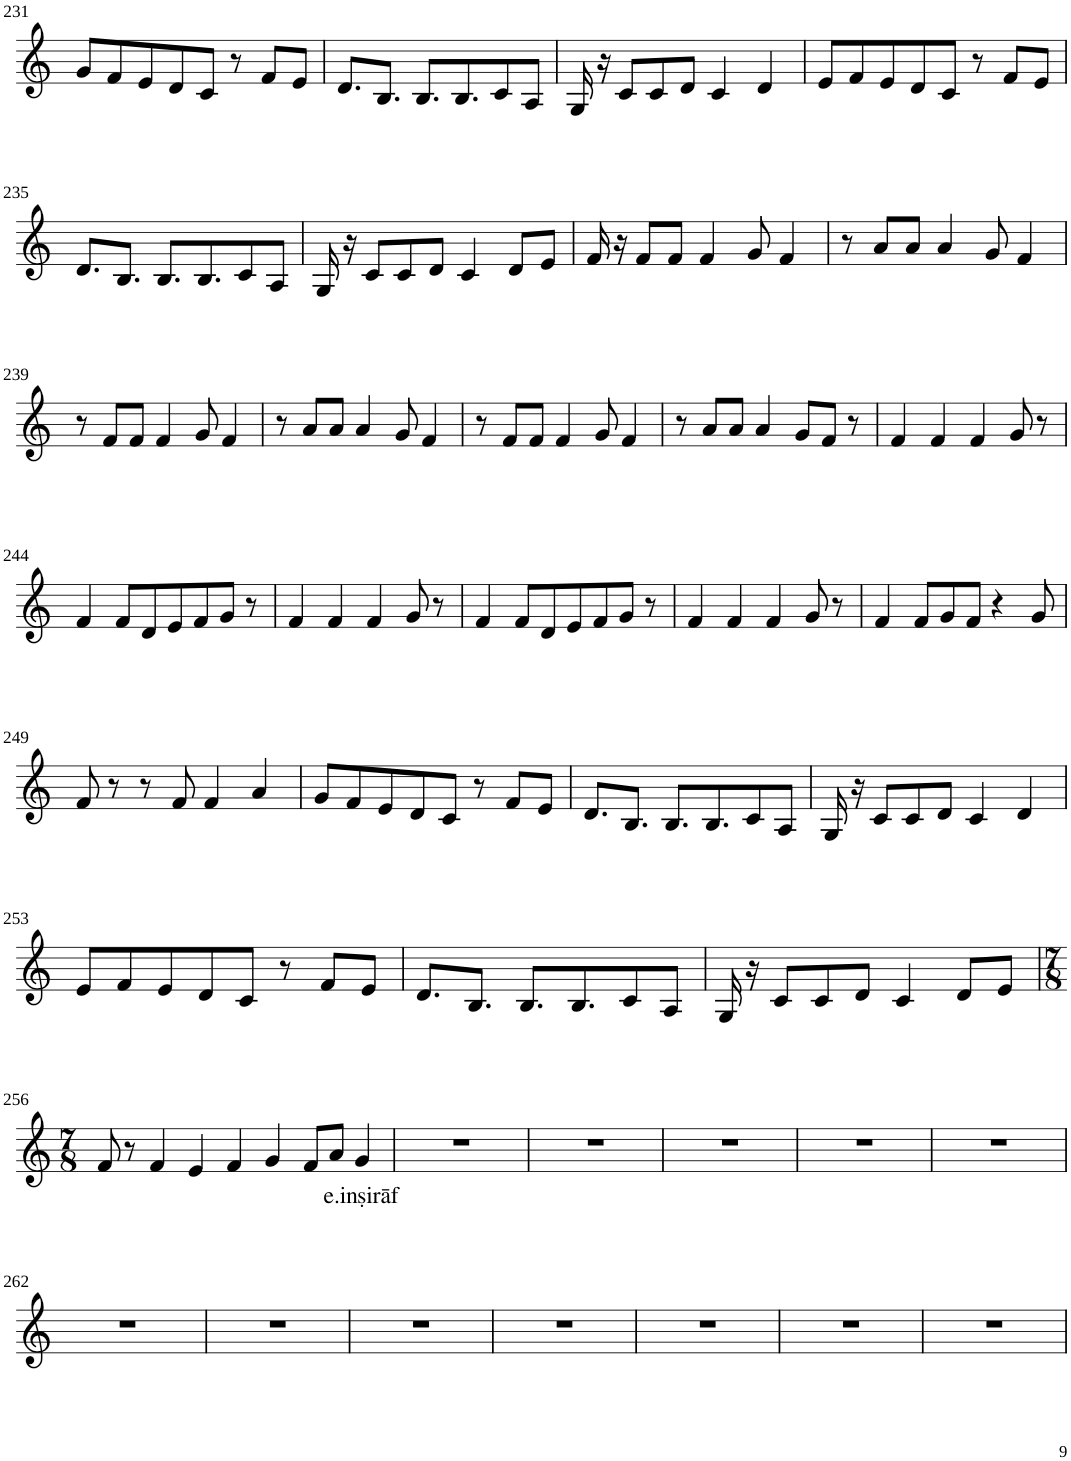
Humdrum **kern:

**kern	**text
*part1	*part1
*staff1	*staff1
*I"Violin	*
!!LO:PB:g=z
*clefG2	*
*k[]	*
*M8/8	*
=231	=231
8g/L	.
8f/	.
8e/	.
8d/	.
8c/J	.
8r	.
8f/L	.
8e/J	.
=232	=232
8.d/L	.
8.B/J	.
8.B/L	.
8.B/	.
8c/	.
8A/J	.
=233	=233
16G/	.
16r	.
8c/L	.
8c/	.
8d/J	.
4c/	.
4d/	.
=234	=234
8e/L	.
8f/	.
8e/	.
8d/	.
8c/J	.
8r	.
8f/L	.
8e/J	.
!!LO:LB:g=z
=235	=235
8.d/L	.
8.B/J	.
8.B/L	.
8.B/	.
8c/	.
8A/J	.
=236	=236
16G/	.
16r	.
8c/L	.
8c/	.
8d/J	.
4c/	.
8d/L	.
8e/J	.
=237	=237
16f/	.
16r	.
8f/L	.
8f/J	.
4f/	.
8g/	.
4f/	.
=238	=238
8r	.
8a/L	.
8a/J	.
4a/	.
8g/	.
4f/	.
!!LO:LB:g=z
=239	=239
8r	.
8f/L	.
8f/J	.
4f/	.
8g/	.
4f/	.
=240	=240
8r	.
8a/L	.
8a/J	.
4a/	.
8g/	.
4f/	.
=241	=241
8r	.
8f/L	.
8f/J	.
4f/	.
8g/	.
4f/	.
=242	=242
8r	.
8a/L	.
8a/J	.
4a/	.
8g/L	.
8f/J	.
8r	.
=243	=243
4f/	.
4f/	.
4f/	.
8g/	.
8r	.
!!LO:LB:g=z
=244	=244
4f/	.
8f/L	.
8d/	.
8e/	.
8f/	.
8g/J	.
8r	.
=245	=245
4f/	.
4f/	.
4f/	.
8g/	.
8r	.
=246	=246
4f/	.
8f/L	.
8d/	.
8e/	.
8f/	.
8g/J	.
8r	.
=247	=247
4f/	.
4f/	.
4f/	.
8g/	.
8r	.
=248	=248
4f/	.
8f/L	.
8g/	.
8f/J	.
4r	.
8g/	.
!!LO:LB:g=z
=249	=249
8f/	.
8r	.
8r	.
8f/	.
4f/	.
4a/	.
=250	=250
8g/L	.
8f/	.
8e/	.
8d/	.
8c/J	.
8r	.
8f/L	.
8e/J	.
=251	=251
8.d/L	.
8.B/J	.
8.B/L	.
8.B/	.
8c/	.
8A/J	.
=252	=252
16G/	.
16r	.
8c/L	.
8c/	.
8d/J	.
4c/	.
4d/	.
!!LO:LB:g=z
=253	=253
8e/L	.
8f/	.
8e/	.
8d/	.
8c/J	.
8r	.
8f/L	.
8e/J	.
=254	=254
8.d/L	.
8.B/J	.
8.B/L	.
8.B/	.
8c/	.
8A/J	.
=255	=255
16G/	.
16r	.
8c/L	.
8c/	.
8d/J	.
4c/	.
8d/L	.
8e/J	.
!!LO:LB:g=z
=256	=256
*M7/8	*
8f/	.
8r	.
4f/	.
4e/	.
[8f/	.
8ryy	.
4g/	.
8f/L	.
8a/J	.
!	!LO:LY:b
4g/	e.inṣirāf
=257	=257
2..r	.
8f/]	.
=258	=258
2..r	.
=259	=259
2..r	.
=260	=260
2..r	.
=261	=261
2..r	.
!!LO:LB:g=z
=262	=262
2..r	.
=263	=263
2..r	.
=264	=264
2..r	.
=265	=265
2..r	.
=266	=266
2..r	.
=267	=267
2..r	.
=268	=268
2..r	.
=	=
*-	*-
